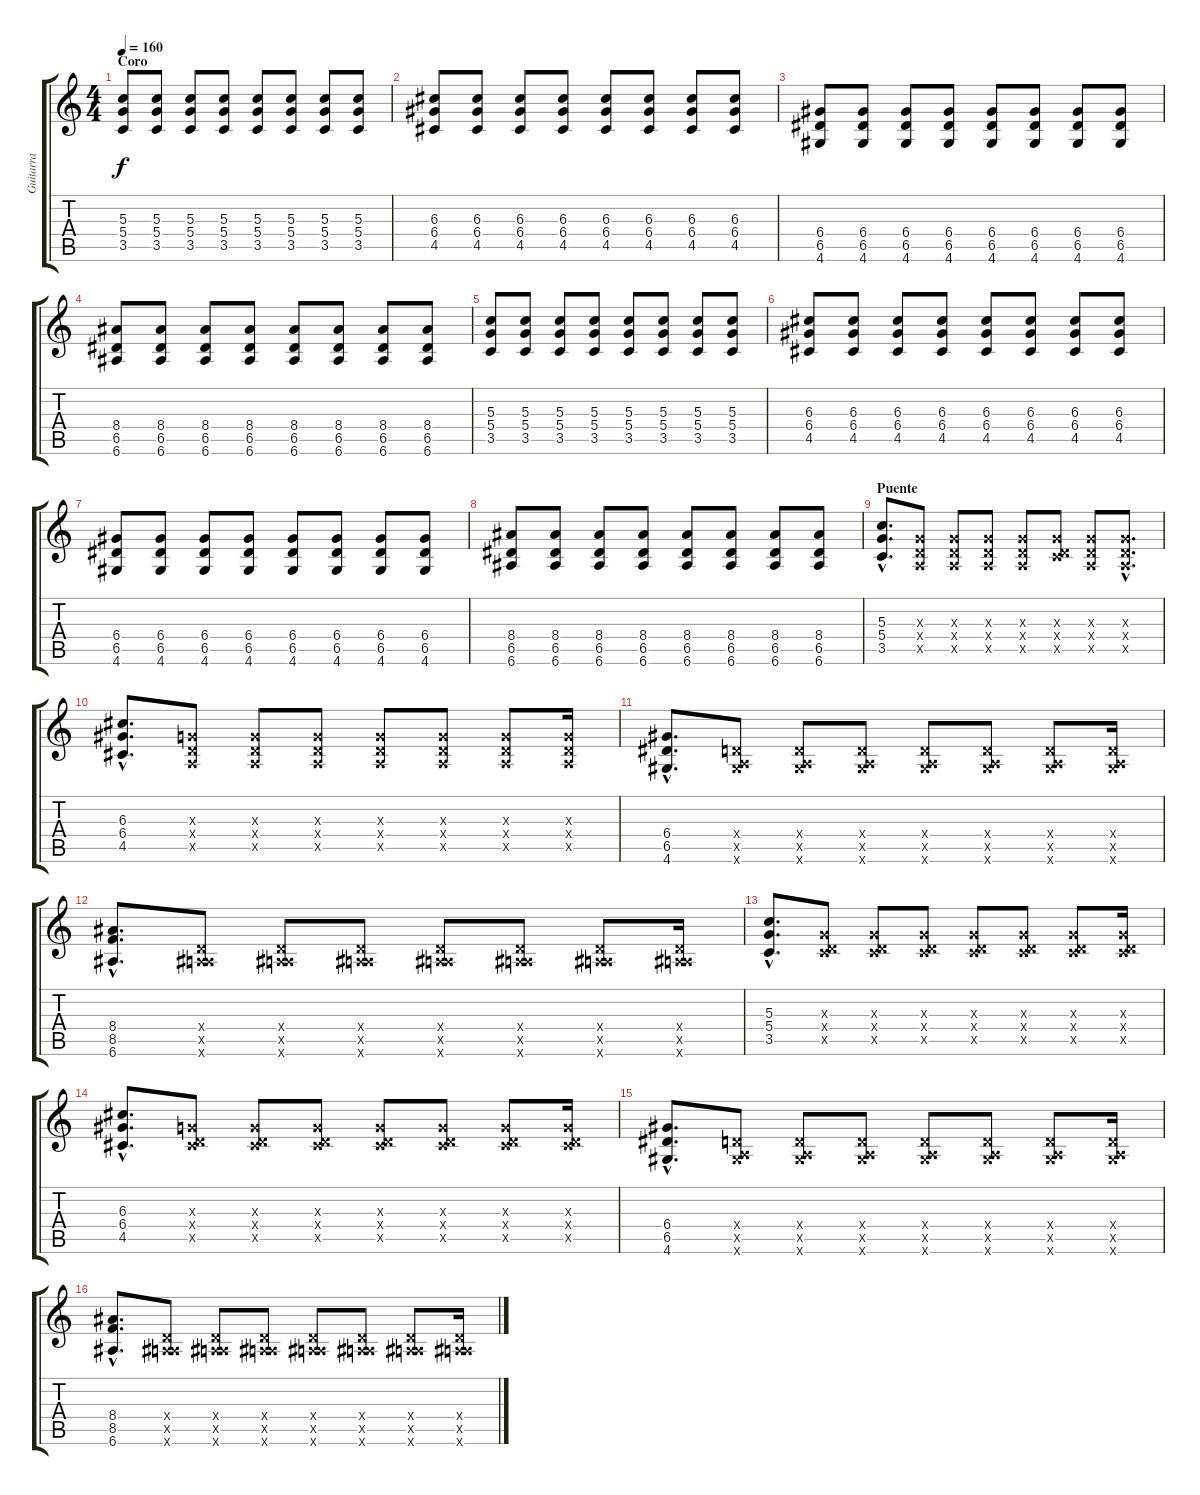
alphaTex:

\track ("Guitarra" "Guitarra") {instrument distortionguitar}
\staff {score tabs}
\tuning (E4 B3 G3 D3 A2 E2) {hide}
\ts (4 4)
\section ("" "Coro")
\tempo 160
\clef g2
\ks c
(5.3 5.4 3.5).8{dy f} (5.3 5.4 3.5).8 (5.3 5.4 3.5).8 (5.3 5.4 3.5).8 (5.3 5.4 3.5).8 (5.3 5.4 3.5).8 (5.3 5.4 3.5).8 (5.3 5.4 3.5).8 |
(6.3 6.4 4.5).8 (6.3 6.4 4.5).8 (6.3 6.4 4.5).8 (6.3 6.4 4.5).8 (6.3 6.4 4.5).8 (6.3 6.4 4.5).8 (6.3 6.4 4.5).8 (6.3 6.4 4.5).8 |
(6.4 6.5 4.6).8 (6.4 6.5 4.6).8 (6.4 6.5 4.6).8 (6.4 6.5 4.6).8 (6.4 6.5 4.6).8 (6.4 6.5 4.6).8 (6.4 6.5 4.6).8 (6.4 6.5 4.6).8 |
(8.4 6.5 6.6).8 (8.4 6.5 6.6).8 (8.4 6.5 6.6).8 (8.4 6.5 6.6).8 (8.4 6.5 6.6).8 (8.4 6.5 6.6).8 (8.4 6.5 6.6).8 (8.4 6.5 6.6).8 |
(5.3 5.4 3.5).8 (5.3 5.4 3.5).8 (5.3 5.4 3.5).8 (5.3 5.4 3.5).8 (5.3 5.4 3.5).8 (5.3 5.4 3.5).8 (5.3 5.4 3.5).8 (5.3 5.4 3.5).8 |
(6.3 6.4 4.5).8 (6.3 6.4 4.5).8 (6.3 6.4 4.5).8 (6.3 6.4 4.5).8 (6.3 6.4 4.5).8 (6.3 6.4 4.5).8 (6.3 6.4 4.5).8 (6.3 6.4 4.5).8 |
(6.4 6.5 4.6).8 (6.4 6.5 4.6).8 (6.4 6.5 4.6).8 (6.4 6.5 4.6).8 (6.4 6.5 4.6).8 (6.4 6.5 4.6).8 (6.4 6.5 4.6).8 (6.4 6.5 4.6).8 |
(8.4 6.5 6.6).8 (8.4 6.5 6.6).8 (8.4 6.5 6.6).8 (8.4 6.5 6.6).8 (8.4 6.5 6.6).8 (8.4 6.5 6.6).8 (8.4 6.5 6.6).8 (8.4 6.5 6.6).8 |
\section ("" "Puente")
(5.3{hac} 5.4{hac} 3.5{hac}).8{d} (0.3{x} 0.4{x} 0.5{x}).8 (0.3{x} 0.4{x} 0.5{x}).8 (0.3{x} 0.4{x} 0.5{x}).8 (0.3{x} 0.4{x} 0.5{x}).8 (0.3{x} 0.4{x} 3.5{x}).8 (0.3{x} 0.4{x} 0.5{x}).8 (0.3{hac x} 0.4{hac x} 0.5{hac x}).8{d} |
(6.3{hac} 6.4{hac} 4.5{hac}).8{d} (0.3{x} 0.4{x} 0.5{x}).8 (0.3{x} 0.4{x} 0.5{x}).8 (0.3{x} 0.4{x} 0.5{x}).8 (0.3{x} 0.4{x} 0.5{x}).8 (0.3{x} 0.4{x} 0.5{x}).8 (0.3{x} 0.4{x} 0.5{x}).8 (0.3{x} 0.4{x} 0.5{x}).16 |
(6.4{hac} 6.5{hac} 4.6{hac}).8{d} (0.4{x} 0.5{x} 4.6{x}).8 (0.4{x} 0.5{x} 4.6{x}).8 (0.4{x} 0.5{x} 4.6{x}).8 (0.4{x} 0.5{x} 4.6{x}).8 (0.4{x} 0.5{x} 4.6{x}).8 (0.4{x} 0.5{x} 4.6{x}).8 (0.4{x} 0.5{x} 4.6{x}).16 |
(8.4{hac} 8.5{hac} 6.6{hac}).8{d} (0.4{x} 0.5{x} 6.6{x}).8 (0.4{x} 0.5{x} 6.6{x}).8 (0.4{x} 0.5{x} 6.6{x}).8 (0.4{x} 0.5{x} 6.6{x}).8 (0.4{x} 0.5{x} 6.6{x}).8 (0.4{x} 0.5{x} 6.6{x}).8 (0.4{x} 0.5{x} 6.6{x}).16 |
(5.3{hac} 5.4{hac} 3.5{hac}).8{d} (0.3{x} 0.4{x} 3.5{x}).8 (0.3{x} 0.4{x} 3.5{x}).8 (0.3{x} 0.4{x} 3.5{x}).8 (0.3{x} 0.4{x} 3.5{x}).8 (0.3{x} 0.4{x} 3.5{x}).8 (0.3{x} 0.4{x} 3.5{x}).8 (0.3{x} 0.4{x} 3.5{x}).16 |
(6.3{hac} 6.4{hac} 4.5{hac}).8{d} (0.3{x} 0.4{x} 4.5{x}).8 (0.3{x} 0.4{x} 4.5{x}).8 (0.3{x} 0.4{x} 4.5{x}).8 (0.3{x} 0.4{x} 4.5{x}).8 (0.3{x} 0.4{x} 4.5{x}).8 (0.3{x} 0.4{x} 4.5{x}).8 (0.3{x} 0.4{x} 4.5{x}).16 |
(6.4{hac} 6.5{hac} 4.6{hac}).8{d} (0.4{x} 0.5{x} 4.6{x}).8 (0.4{x} 0.5{x} 4.6{x}).8 (0.4{x} 0.5{x} 4.6{x}).8 (0.4{x} 0.5{x} 4.6{x}).8 (0.4{x} 0.5{x} 4.6{x}).8 (0.4{x} 0.5{x} 4.6{x}).8 (0.4{x} 0.5{x} 4.6{x}).16 |
(8.4{hac} 8.5{hac} 6.6{hac}).8{d} (0.4{x} 0.5{x} 6.6{x}).8 (0.4{x} 0.5{x} 6.6{x}).8 (0.4{x} 0.5{x} 6.6{x}).8 (0.4{x} 0.5{x} 6.6{x}).8 (0.4{x} 0.5{x} 6.6{x}).8 (0.4{x} 0.5{x} 6.6{x}).8 (0.4{x} 0.5{x} 6.6{x}).16
